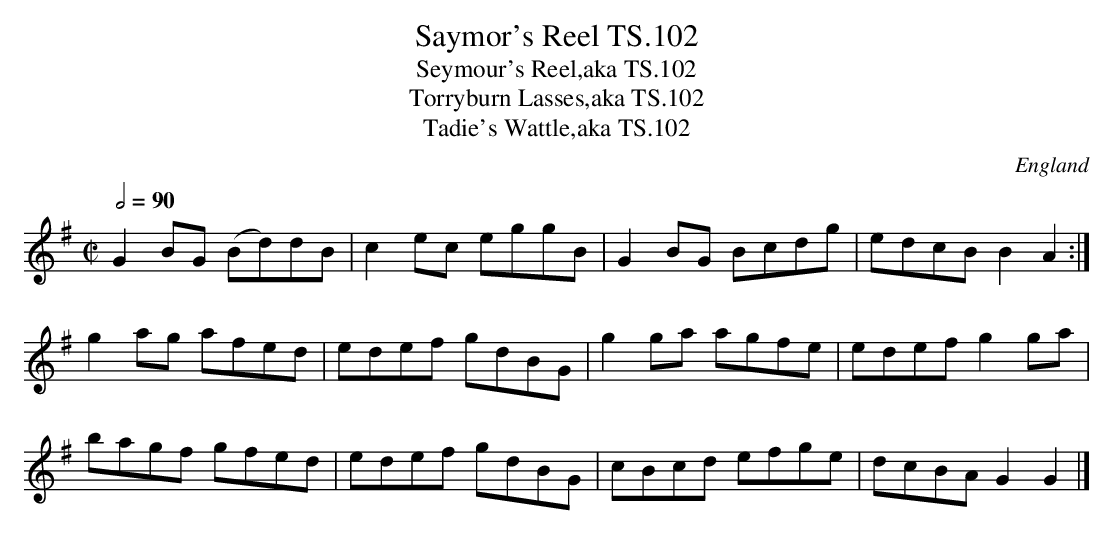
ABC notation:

X:1
T:Saymor's Reel TS.102
T:Seymour's Reel,aka TS.102
T:Torryburn Lasses,aka TS.102
T:Tadie's Wattle,aka TS.102
M:C|
L:1/8
Q:1/2=90
O:England
K:G major
G2BG (Bd)dB|c2ec eggB|G2BG Bcdg|edcB B2A2:|!
g2ag afed| edef gdBG|g2ga agfe|edefg2ga|!
bagf gfed|edef gdBG|cBcd efge|dcBA G2G2|]
